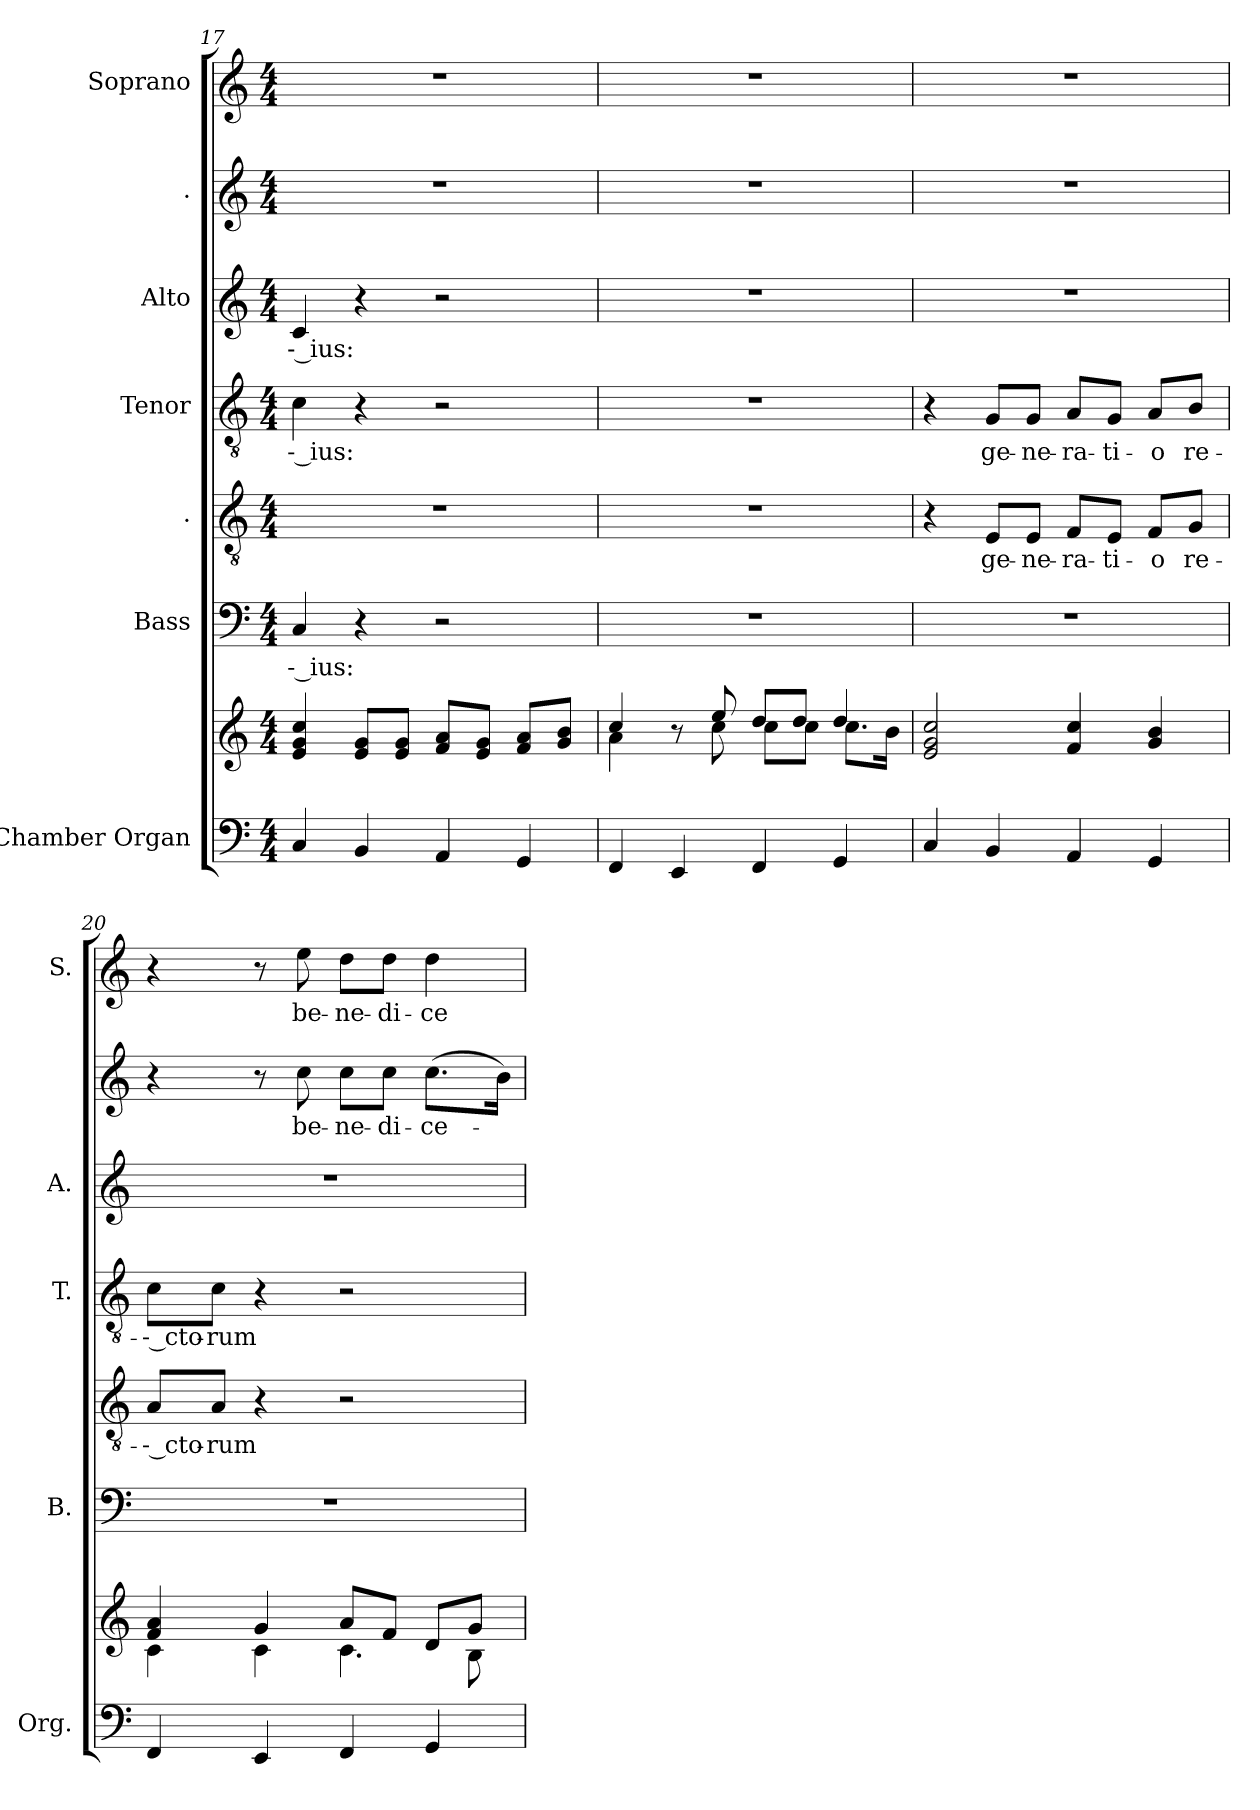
**kern	**kern	**kern	**text	**kern	**text	**kern	**text	**kern	**text	**kern	**text	**kern	**text
*part7	*part7	*part6	*part6	*part5	*part5	*part4	*part4	*part3	*part3	*part2	*part2	*part1	*part1
*staff8	*staff7	*staff6	*staff6	*staff5	*staff5	*staff4	*staff4	*staff3	*staff3	*staff2	*staff2	*staff1	*staff1
*I"Chamber  Organ	*	*I"Bass	*	*I".	*	*I"Tenor	*	*I"Alto	*	*I".	*	*I"Soprano	*
*I'Org.	*	*I'B.	*	*	*	*I'T.	*	*I'A.	*	*	*	*I'S.	*
!!LO:PB:g=z
*clefF4	*clefG2	*clefF4	*	*clefGv2	*	*clefGv2	*	*clefG2	*	*clefG2	*	*clefG2	*
*	*	*	*	*ITrd7c12	*	*ITrd7c12	*	*	*	*	*	*	*
*k[]	*k[]	*k[]	*	*k[]	*	*k[]	*	*k[]	*	*k[]	*	*k[]	*
*C:	*C:	*C:	*	*C:	*	*C:	*	*C:	*	*C:	*	*C:	*
*M4/4	*M4/4	*M4/4	*	*M4/4	*	*M4/4	*	*M4/4	*	*M4/4	*	*M4/4	*
=17	=17	=17	=17	=17	=17	=17	=17	=17	=17	=17	=17	=17	=17
*	*^	*	*	*	*	*	*	*	*	*	*	*	*
!	!	!	!	!LO:LY:b:color=#000000	!	!	!	!	!	!	!	!	!	!
!	!	!	!	!	!	!	!	!LO:LY:b:color=#000000	!	!	!	!	!	!
!	!	!	!	!	!	!	!	!	!	!LO:LY:b:color=#000000	!	!	!	!
4Ci/	4ei/ 4gi 4cci	1ryy	4Ci/	-- ius:	1r	.	4Ci\	-- ius:	4ci/	-- ius:	1r	.	1r	.
4BBi/	8ei/ 8gi/L	.	4r	.	.	.	4r	.	4r	.	.	.	.	.
.	8ei/ 8gi/J	.	.	.	.	.	.	.	.	.	.	.	.	.
4AAi/	8fi/ 8ai/L	.	2r	.	.	.	2r	.	2r	.	.	.	.	.
.	8ei/ 8gi/J	.	.	.	.	.	.	.	.	.	.	.	.	.
4GGi/	8fi/ 8ai/L	.	.	.	.	.	.	.	.	.	.	.	.	.
.	8gi/ 8bi/J	.	.	.	.	.	.	.	.	.	.	.	.	.
=18	=18	=18	=18	=18	=18	=18	=18	=18	=18	=18	=18	=18	=18	=18
4FFi/	4cci/	4ai\	1r	.	1r	.	1r	.	1r	.	1r	.	1r	.
4EEi/	8r	8ryy	.	.	.	.	.	.	.	.	.	.	.	.
.	8eei/	8cci\	.	.	.	.	.	.	.	.	.	.	.	.
4FFi/	8ddi/L	8cci\L	.	.	.	.	.	.	.	.	.	.	.	.
.	8ddi/J	8cci\J	.	.	.	.	.	.	.	.	.	.	.	.
4GGi/	4ddi/	8.cci\L	.	.	.	.	.	.	.	.	.	.	.	.
.	.	16bi\Jk	.	.	.	.	.	.	.	.	.	.	.	.
*	*v	*v	*	*	*	*	*	*	*	*	*	*	*	*
=19	=19	=19	=19	=19	=19	=19	=19	=19	=19	=19	=19	=19	=19
4Ci/	2ei/ 2gi 2cci	1r	.	4r	.	4r	.	1r	.	1r	.	1r	.
!	!	!	!	!	!LO:LY:b:color=#000000	!	!	!	!	!	!	!	!
!	!	!	!	!	!	!	!LO:LY:b:color=#000000	!	!	!	!	!	!
4BBi/	.	.	.	8EEi/L	ge-	8GGi/L	ge-	.	.	.	.	.	.
!	!	!	!	!	!LO:LY:b:color=#000000	!	!	!	!	!	!	!	!
!	!	!	!	!	!	!	!LO:LY:b:color=#000000	!	!	!	!	!	!
.	.	.	.	8EEi/J	-ne-	8GGi/J	-ne-	.	.	.	.	.	.
!	!	!	!	!	!LO:LY:b:color=#000000	!	!	!	!	!	!	!	!
!	!	!	!	!	!	!	!LO:LY:b:color=#000000	!	!	!	!	!	!
4AAi/	4fi/ 4cci	.	.	8FFi/L	-ra-	8AAi/L	-ra-	.	.	.	.	.	.
!	!	!	!	!	!LO:LY:b:color=#000000	!	!	!	!	!	!	!	!
!	!	!	!	!	!	!	!LO:LY:b:color=#000000	!	!	!	!	!	!
.	.	.	.	8EEi/J	-ti-	8GGi/J	-ti-	.	.	.	.	.	.
!	!	!	!	!	!LO:LY:b:color=#000000	!	!	!	!	!	!	!	!
!	!	!	!	!	!	!	!LO:LY:b:color=#000000	!	!	!	!	!	!
4GGi/	4gi/ 4bi	.	.	8FFi/L	-o	8AAi/L	-o	.	.	.	.	.	.
!	!	!	!	!	!LO:LY:b:color=#000000	!	!	!	!	!	!	!	!
!	!	!	!	!	!	!	!LO:LY:b:color=#000000	!	!	!	!	!	!
.	.	.	.	8GGi/J	re-	8BBi/J	re-	.	.	.	.	.	.
=20	=20	=20	=20	=20	=20	=20	=20	=20	=20	=20	=20	=20	=20
*	*^	*	*	*	*	*	*	*	*	*	*	*	*
!	!	!	!	!	!	!LO:LY:b:color=#000000	!	!	!	!	!	!	!	!
!	!	!	!	!	!	!	!	!LO:LY:b:color=#000000	!	!	!	!	!	!
4FFi/	4fi/ 4ai	4ci\	1r	.	8AAi/L	-- cto-	8Ci\L	-- cto-	1r	.	4r	.	4r	.
!	!	!	!	!	!	!LO:LY:b:color=#000000	!	!	!	!	!	!	!	!
!	!	!	!	!	!	!	!	!LO:LY:b:color=#000000	!	!	!	!	!	!
.	.	.	.	.	8AAi/J	-rum	8Ci\J	-rum	.	.	.	.	.	.
4EEi/	4gi/	4ci\	.	.	4r	.	4r	.	.	.	8r	.	8r	.
!	!	!	!	!	!	!	!	!	!	!	!	!LO:LY:b:color=#000000	!	!
!	!	!	!	!	!	!	!	!	!	!	!	!	!	!LO:LY:b:color=#000000
.	.	.	.	.	.	.	.	.	.	.	8cci\	be-	8eei\	be-
!	!	!	!	!	!	!	!	!	!	!	!	!LO:LY:b:color=#000000	!	!
!	!	!	!	!	!	!	!	!	!	!	!	!	!	!LO:LY:b:color=#000000
4FFi/	8ai/L	4.ci\	.	.	2r	.	2r	.	.	.	8cci\L	-ne-	8ddi\L	-ne-
!	!	!	!	!	!	!	!	!	!	!	!	!LO:LY:b:color=#000000	!	!
!	!	!	!	!	!	!	!	!	!	!	!	!	!	!LO:LY:b:color=#000000
.	8fi/J	.	.	.	.	.	.	.	.	.	8cci\J	-di-	8ddi\J	-di-
!	!	!	!	!	!	!	!	!	!	!	!	!LO:LY:b:color=#000000	!	!
!	!	!	!	!	!	!	!	!	!	!	!	!	!	!LO:LY:b:color=#000000
4GGi/	8di/L	.	.	.	.	.	.	.	.	.	(8.cci\L	-ce-	4ddi\	-ce-
.	8gi/J	8Bi\	.	.	.	.	.	.	.	.	.	.	.	.
.	.	.	.	.	.	.	.	.	.	.	16bi\Jk)	.	.	.
*	*v	*v	*	*	*	*	*	*	*	*	*	*	*	*
=	=	=	=	=	=	=	=	=	=	=	=	=	=
*-	*-	*-	*-	*-	*-	*-	*-	*-	*-	*-	*-	*-	*-
